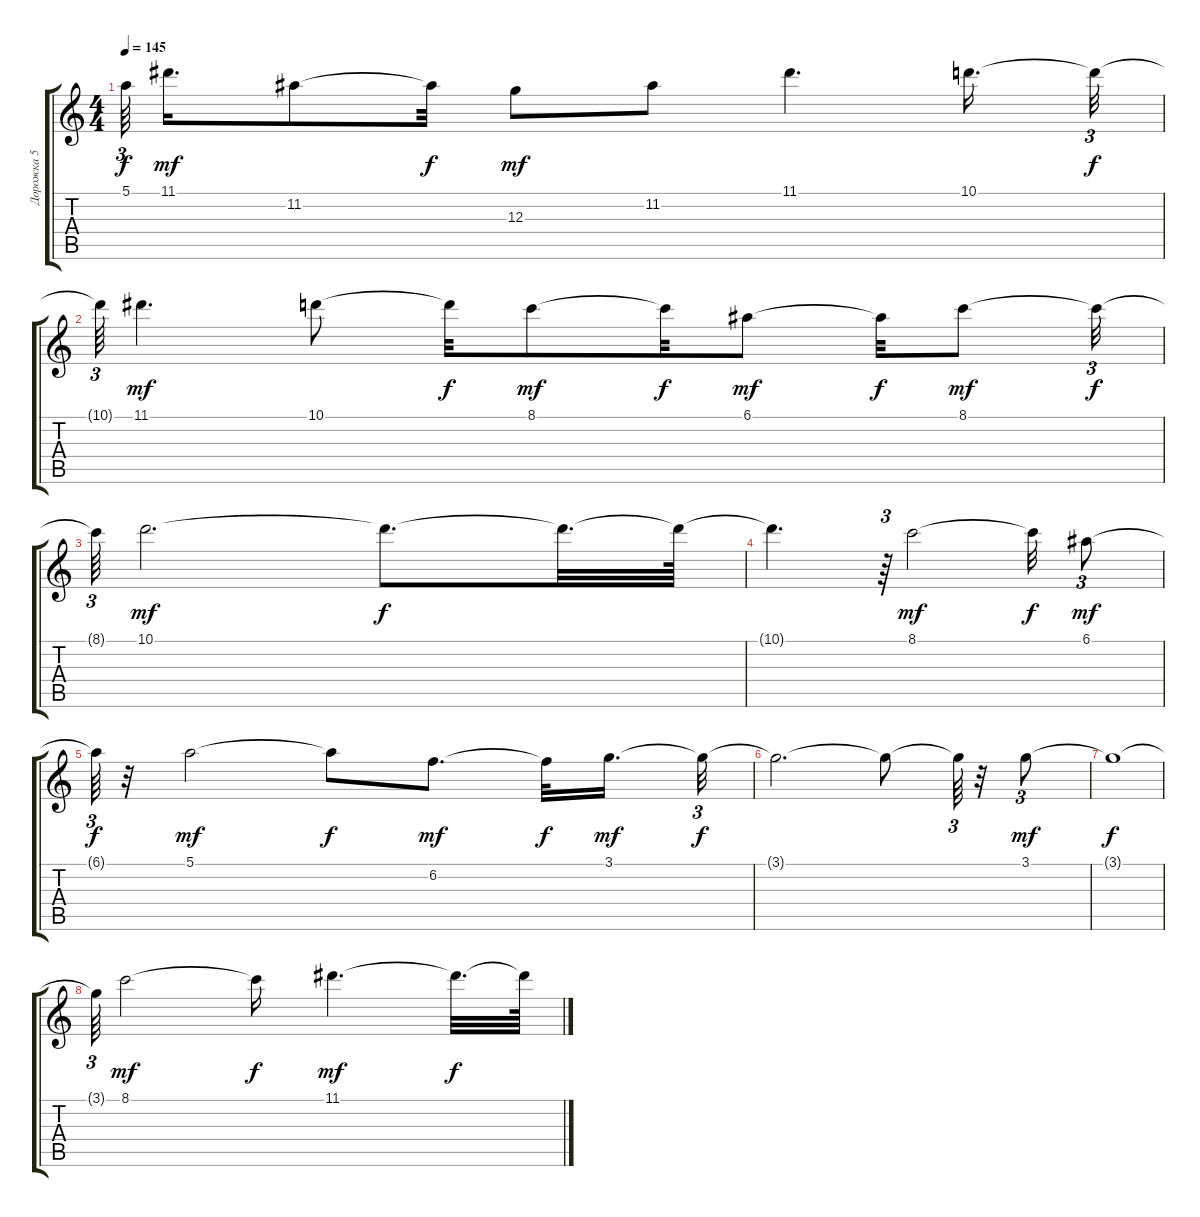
\track ("Дорожка 5" "Дорожка 5") {instrument distortionguitar}
\staff {score tabs}
\tuning (E4 B3 G3 D3 A2 E2) {hide}
\ts (4 4)
\tempo 145
\clef g2
\ks c
5.1{t}.64{tu (3 2) dy f beam splitsecondary} 11.1.16{d dy mf} 11.2.8 11.2{t}.32{dy f} 12.3.8{dy mf} 11.2.8 11.1.4{d} 10.1.16{d} 10.1{t}.32{tu (3 2) dy f} |
10.1{t}.64{tu (3 2)} 11.1.4{d dy mf} 10.1.8 10.1{t}.32{dy f} 8.1.8{dy mf} 8.1{t}.32{dy f} 6.1.8{dy mf} 6.1{t}.32{dy f} 8.1.8{dy mf} 8.1{t}.32{tu (3 2) dy f} |
8.1{t}.64{tu (3 2)} 10.1.2{d dy mf} 10.1{t}.8{d dy f} 10.1{t}.32{d} 10.1{t}.64 |
10.1{t}.4{d} r.64{tu (3 2)} 8.1.2{dy mf} 8.1{t}.32{dy f} 6.1.8{tu (3 2) dy mf} |
6.1{t}.64{tu (3 2) dy f} r.32 5.1.2{dy mf} 5.1{t}.8{dy f} 6.2.8{d dy mf} 6.2{t}.32{dy f} 3.1.16{d dy mf beam splitsecondary} 3.1{t}.32{tu (3 2) dy f} |
3.1{t}.2{d} 3.1{t}.8 3.1{t}.64{tu (3 2)} r.32 3.1.8{tu (3 2) dy mf} |
3.1{t}.1{dy f} |
3.1{t}.64{tu (3 2)} 8.1.2{dy mf} 8.1{t}.16{dy f} 11.1.4{d dy mf} 11.1{t}.32{d dy f} 11.1{t}.64
